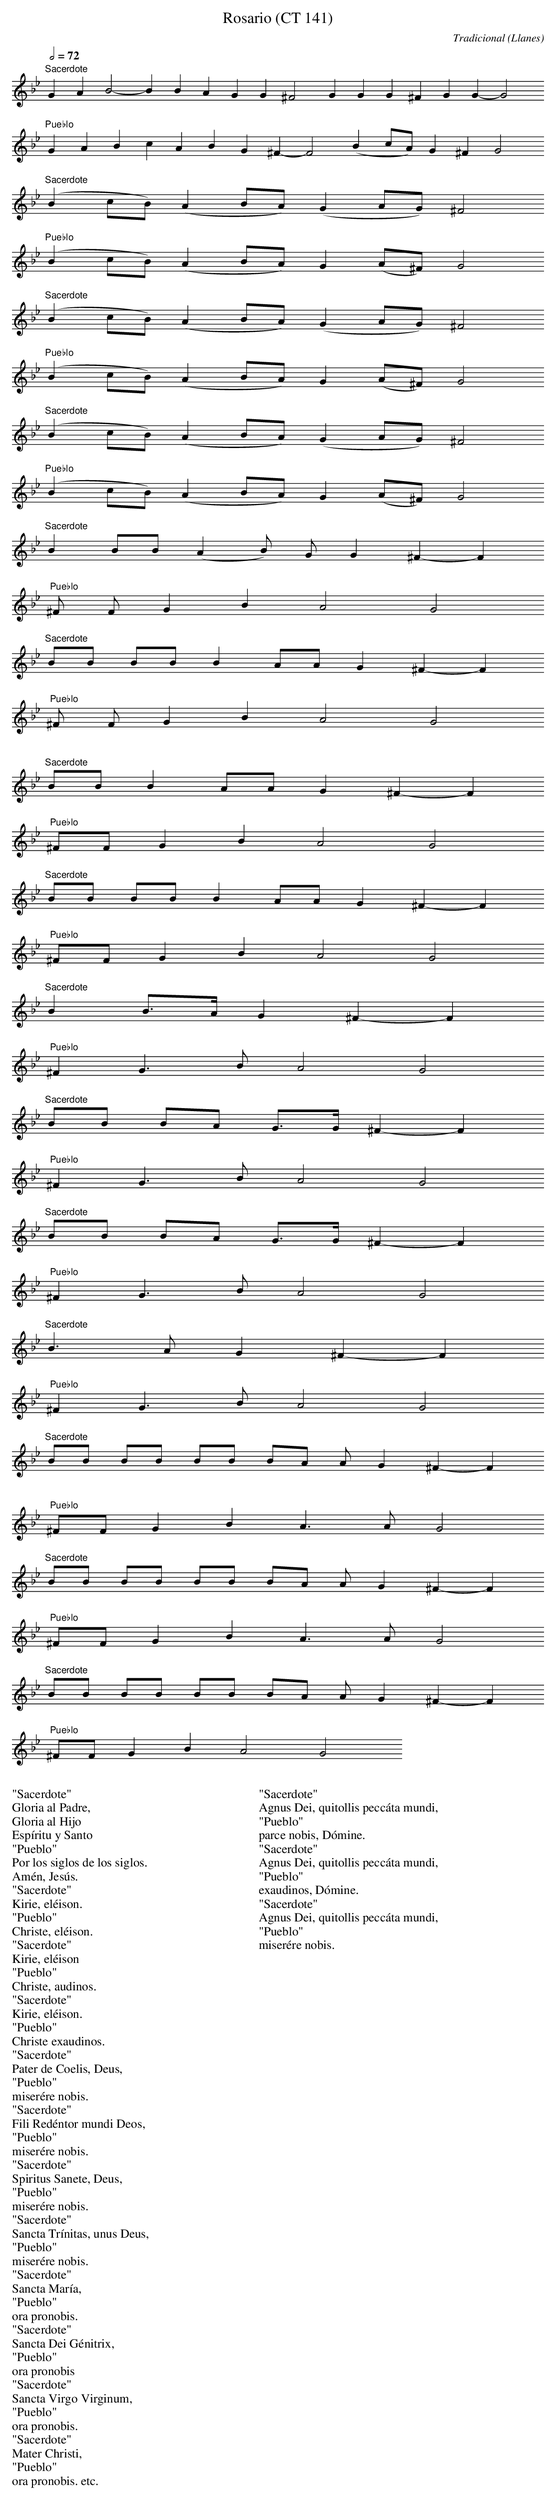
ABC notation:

X:1
T:Rosario (CT 141)
C:Tradicional
O:Llanes
M:Llibre
L:1/8
Q:1/2=72
K:Gm
"Sacerdote"
G2 A2 B4-B2 B2 A2 G2 G2 ^F4 G2 G2 G2 ^F2 G2 G2-G4
"Pueblo"
G2 A2 B2 c2 A2 B2 G2 ^F2-F4 (B2 cA) G2 ^F2 G4
"Sacerdote"
(B2 cB) (A2 BA) (G2 AG) ^F4
"Pueblo"
(B2 cB) (A2 BA) G2 (A^F) G4
"Sacerdote"
(B2 cB) (A2 BA) (G2 AG) ^F4
"Pueblo"
(B2 cB) (A2 BA) G2 (A^F) G4
"Sacerdote"
(B2 cB) (A2 BA) (G2 AG) ^F4
"Pueblo"
(B2 cB) (A2 BA) G2 (A^F) G4
"Sacerdote"
B2 BB (A2 B) G G2 ^F2-F2
"Pueblo"
^F F G2 B2 A4 G4
"Sacerdote"
BB BB B2 AA G2 ^F2-F2
"Pueblo"
^F F G2 B2 A4 G4
"Sacerdote"
BB B2 AA G2 ^F2-F2
"Pueblo"
^FF G2 B2 A4 G4
"Sacerdote"
BB BB B2 AA G2 ^F2-F2
"Pueblo"
^FF G2 B2 A4 G4
"Sacerdote"
B2 B>A G2 ^F2-F2
"Pueblo"
^F2 G3 B A4 G4
"Sacerdote"
BB BA G>G ^F2-F2
"Pueblo"
^F2 G3 B A4 G4
"Sacerdote"
BB BA G>G ^F2-F2
"Pueblo"
^F2 G3 B A4 G4
"Sacerdote"
B3 A G2 ^F2-F2
"Pueblo"
^F2 G3 B A4 G4
"Sacerdote"
BB BB BB BA A G2 ^F2-F2
"Pueblo"
^FF G2 B2 A3 A G4
"Sacerdote"
BB BB BB BA A G2 ^F2-F2
"Pueblo"
^FF G2 B2 A3 A G4
"Sacerdote"
BB BB BB BA A G2 ^F2-F2
"Pueblo"
^FF G2 B2 A4 G4
W:"Sacerdote"
W:Gloria al Padre,
W:Gloria al Hijo
W:Espíritu y Santo
W:"Pueblo"
W:Por los siglos de los siglos.
W:Amén, Jesús.
W:"Sacerdote"
W:Kirie, eléison.
W:"Pueblo"
W:Christe, eléison.
W:"Sacerdote"
W:Kirie, eléison
W:"Pueblo"
W:Christe, audinos.
W:"Sacerdote"
W:Kirie, eléison.
W:"Pueblo"
W:Christe exaudinos.
W:"Sacerdote"
W:Pater de Coelis, Deus,
W:"Pueblo"
W:miserére nobis.
W:"Sacerdote"
W:Fili Redéntor mundi Deos,
W:"Pueblo"
W:miserére nobis.
W:"Sacerdote"
W:Spiritus Sanete, Deus,
W:"Pueblo"
W:miserére nobis.
W:"Sacerdote"
W:Sancta Trínitas, unus Deus,
W:"Pueblo"
W:miserére nobis.
W:"Sacerdote"
W:Sancta María,
W:"Pueblo"
W:ora pronobis.
W:"Sacerdote"
W:Sancta Dei Génitrix,
W:"Pueblo"
W:ora pronobis
W:"Sacerdote"
W:Sancta Virgo Virginum,
W:"Pueblo"
W:ora pronobis.
W:"Sacerdote"
W:Mater Christi,
W:"Pueblo"
W:ora pronobis. etc.
W:
W:"Sacerdote"
W:Agnus Dei, quitollis peccáta mundi,
W:"Pueblo"
W:parce nobis, Dómine.
W:"Sacerdote"
W:Agnus Dei, quitollis peccáta mundi,
W:"Pueblo"
W:exaudinos, Dómine.
W:"Sacerdote"
W:Agnus Dei, quitollis peccáta mundi,
W:"Pueblo"
W:miserére nobis.
W:
